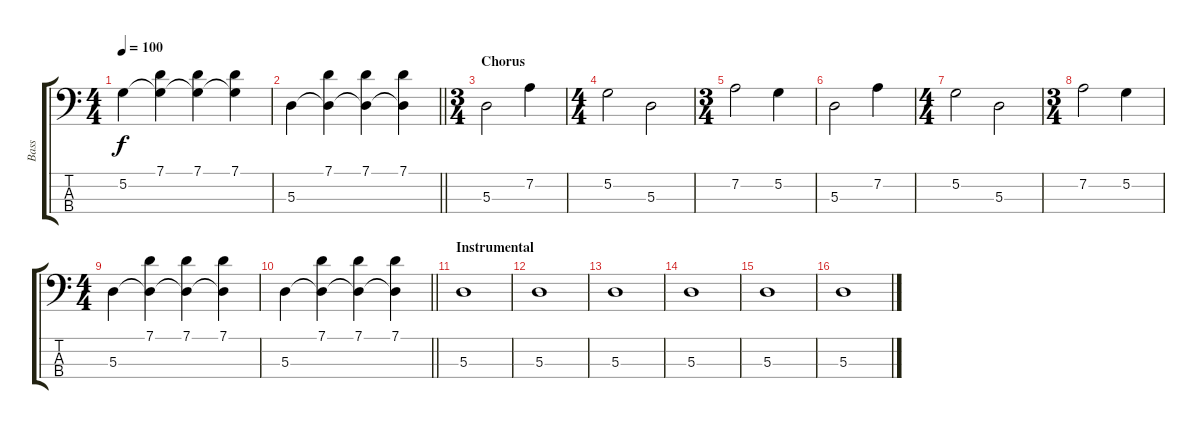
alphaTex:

\track ("Bass" "Bass") {instrument electricbassfinger}
\staff {score tabs}
\tuning (G2 D2 A1 E1) {hide}
\ts (4 4)
\tempo 100
\clef f4
\ks c
5.2.4{dy f} (7.1 5.2{t}).4 (7.1 5.2{t}).4 (7.1 5.2{t}).4 |
\barLineRight lightlight
5.3.4 (7.1 5.3{t}).4 (7.1 5.3{t}).4 (7.1 5.3{t}).4 |
\ts (3 4)
\section ("" "Chorus")
5.3.2 7.2.4 |
\ts (4 4)
5.2.2 5.3.2 |
\ts (3 4)
7.2.2 5.2.4 |
5.3.2 7.2.4 |
\ts (4 4)
5.2.2 5.3.2 |
\ts (3 4)
7.2.2 5.2.4 |
\ts (4 4)
5.3.4 (7.1 5.3{t}).4 (7.1 5.3{t}).4 (7.1 5.3{t}).4 |
\barLineRight lightlight
5.3.4 (7.1 5.3{t}).4 (7.1 5.3{t}).4 (7.1 5.3{t}).4 |
\section ("" "Instrumental")
5.3.1 |
5.3.1 |
5.3.1 |
5.3.1 |
5.3.1 |
5.3.1
